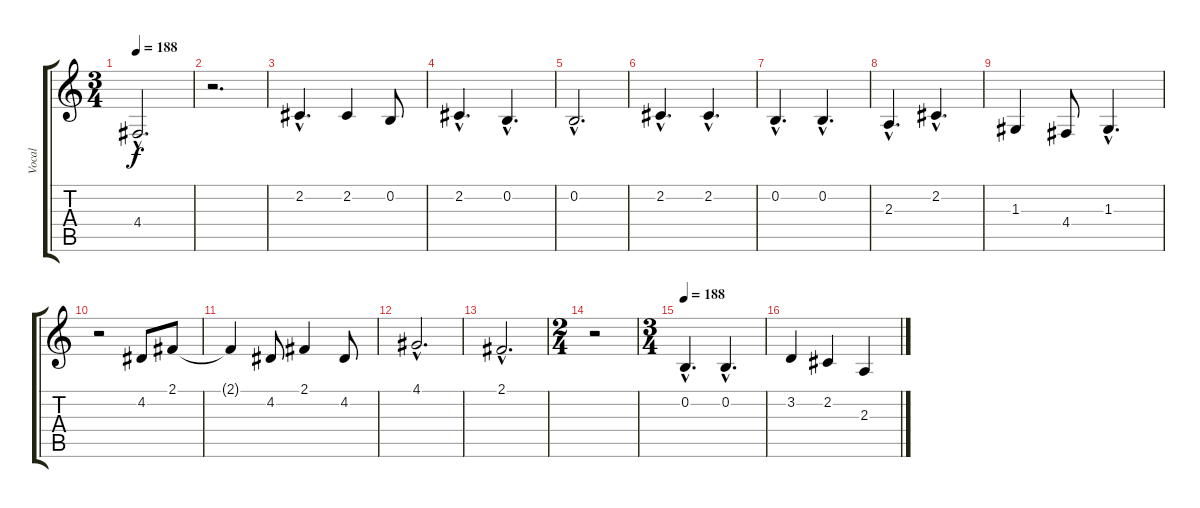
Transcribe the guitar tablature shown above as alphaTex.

\track ("Vocal" "Vocal") {instrument viola}
\staff {score tabs}
\tuning (E4 B3 G3 D3 A2 E2) {hide}
\ts (3 4)
\tempo 188
\clef g2
\ks c
4.4{hac}.2{d dy f} |
r.2{d} |
2.2{hac}.4{d} 2.2.4 0.2.8 |
2.2{hac}.4{d} 0.2{hac}.4{d} |
0.2{hac}.2{d} |
2.2{hac}.4{d} 2.2{hac}.4{d} |
0.2{hac}.4{d} 0.2{hac}.4{d} |
2.3{hac}.4{d} 2.2{hac}.4{d} |
1.3.4 4.4.8 1.3{hac}.4{d} |
r.2 4.2.8 2.1.8 |
2.1{t}.4 4.2.8 2.1.4 4.2.8 |
4.1{hac}.2{d} |
2.1{hac}.2{d} |
\ts (2 4)
r.2 |
\ts (3 4)
\tempo 188
0.2{hac}.4{d} 0.2{hac}.4{d} |
3.2.4 2.2.4 2.3.4
